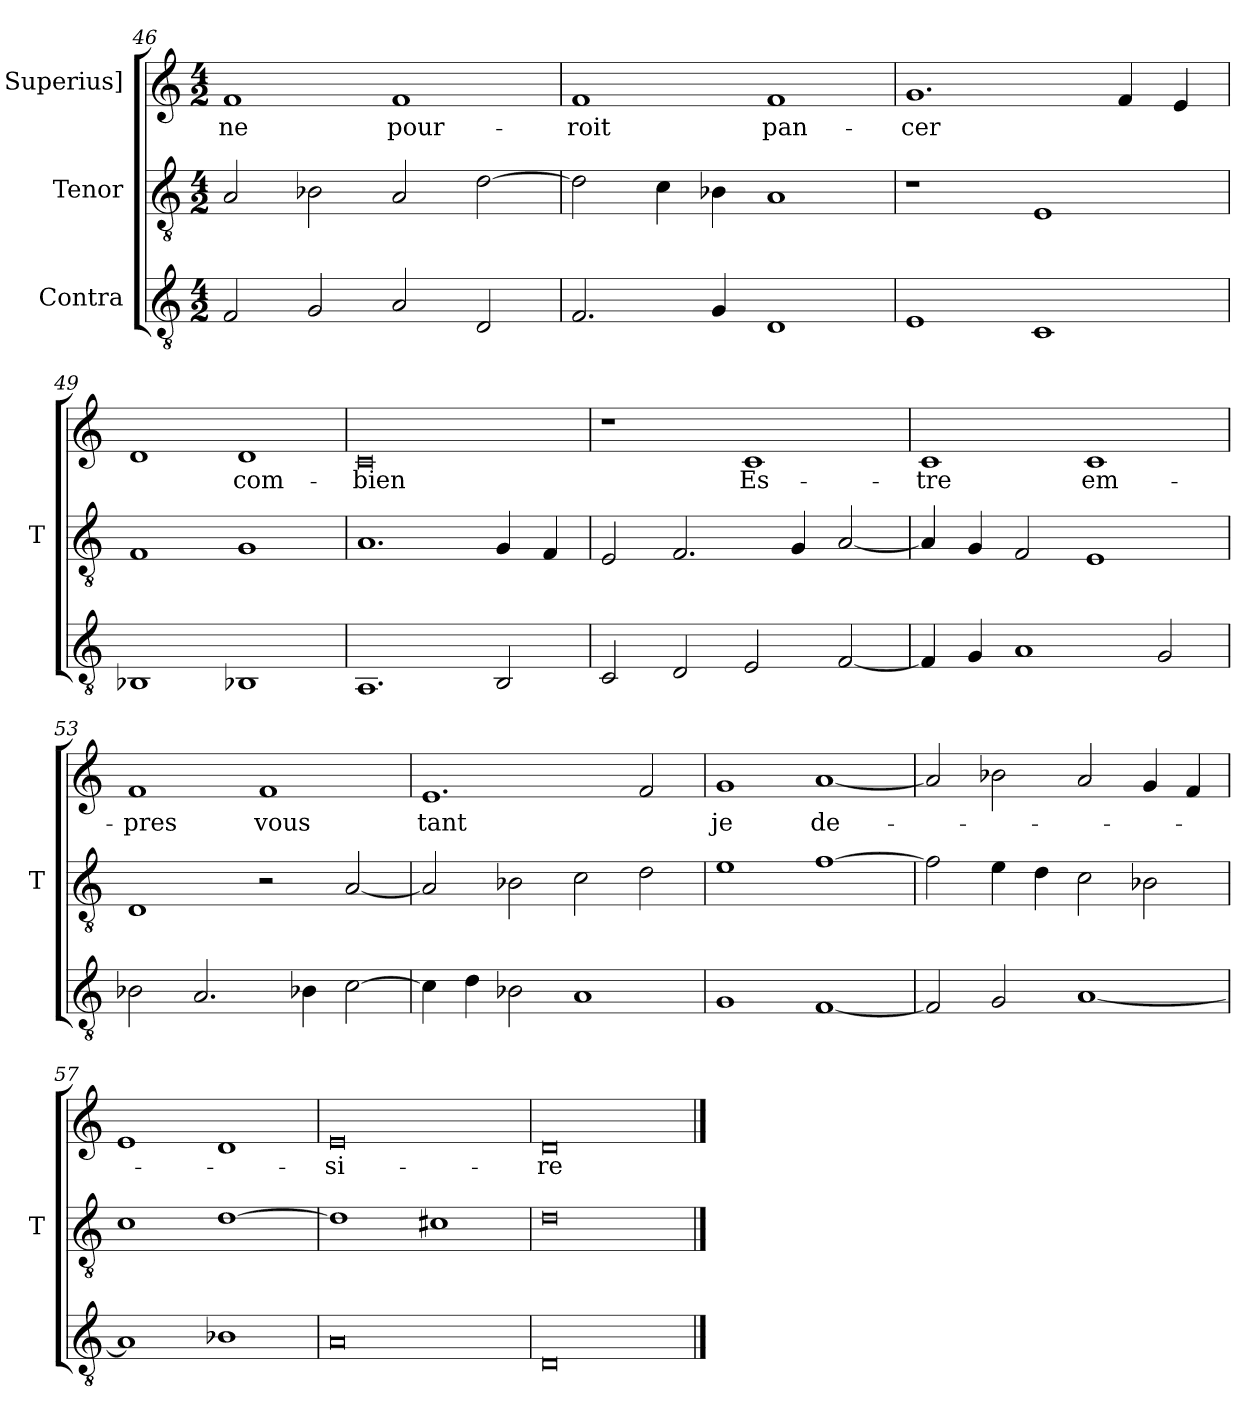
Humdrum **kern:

**kern	**kern	**kern	**text
*part3	*part2	*part1	*part1
*staff3	*staff2	*staff1	*staff1
*I"Contra	*I"Tenor	*I"Superius]	*
*	*I'T	*	*
*clefGv2	*clefGv2	*clefG2	*
*M4/2	*M4/2	*M4/2	*
=46	=46	=46	=46
2F	2A	1f	-ne
2G	2B-X	.	.
2A	2A	1f	pour-
2D	[2d	.	.
=47	=47	=47	=47
2.F	2d]	1f	-roit
.	4c	.	.
4G	4B-X	.	.
1D	1A	1f	pan-
=48	=48	=48	=48
1E	1r	1.g	-cer
1C	1E	.	.
.	.	4f	.
.	.	4e	.
=49	=49	=49	=49
1BB-X	1F	1d	.
1BB-X	1G	1d	com-
=50	=50	=50	=50
1.AA	1.A	0c	-bien
2BB	4G	.	.
.	4F	.	.
=51	=51	=51	=51
2C	2E	1r	.
2D	2.F	.	.
2E	.	1c	Es-
.	4G	.	.
[2F	[2A	.	.
=52	=52	=52	=52
4F]	4A]	1c	-tre
4G	4G	.	.
1A	2F	.	.
.	1E	1c	em-
2G	.	.	.
=53	=53	=53	=53
2B-X	1D	1f	-pres
2.A	.	.	.
.	2r	1f	-vous
4B-X	.	.	.
[2c	[2A	.	.
=54	=54	=54	=54
4c]	2A]	1.e	-tant
4d	.	.	.
2B-X	2B-X	.	.
1A	2c	.	.
.	2d	2f	.
=55	=55	=55	=55
1G	1e	1g	-je
[1F	[1f	[1a	de-
=56	=56	=56	=56
2F]	2f]	2a]	.
2G	4e	2b-X	.
.	4d	.	.
[1A	2c	2a	.
.	2B-X	4g	.
.	.	4f	.
=57	=57	=57	=57
1A]	1c	1e	.
1B-X	[1d	1d	.
=58	=58	=58	=58
0A	1d]	0e	-si-
.	1c#X	.	.
=59	=59	=59	=59
0D	0d	0d	-re
==	==	==	==
*-	*-	*-	*-
